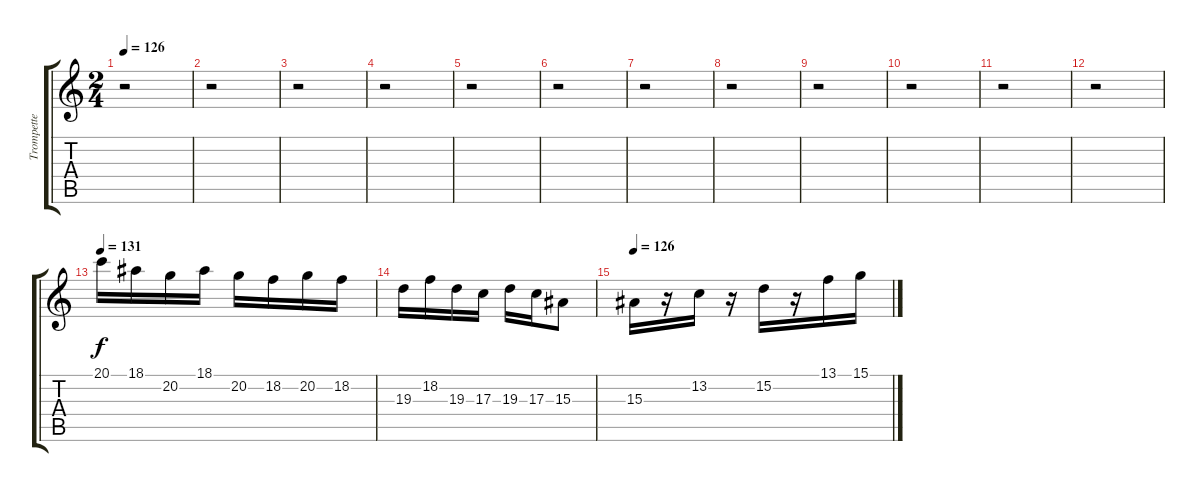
\track ("Trompette Kojote" "Trompette ") {instrument trumpet}
\staff {score tabs}
\tuning (E4 B3 G3 D3 A2 E2) {hide}
\ts (2 4)
\tempo 126
\clef g2
\ks c
r.2{dy f} |
r.2 |
r.2 |
r.2 |
r.2 |
r.2 |
r.2 |
r.2 |
r.2 |
r.2 |
r.2 |
r.2 |
\tempo 131
20.1.16 18.1.16 20.2.16 18.1.16 20.2.16 18.2.16 20.2.16 18.2.16 |
19.3.16 18.2.16 19.3.16 17.3.16 19.3.16 17.3.16 15.3.8 |
\tempo 126
15.3.16 r.16 13.2.16 r.16 15.2.16 r.16 13.1.16 15.1.16
